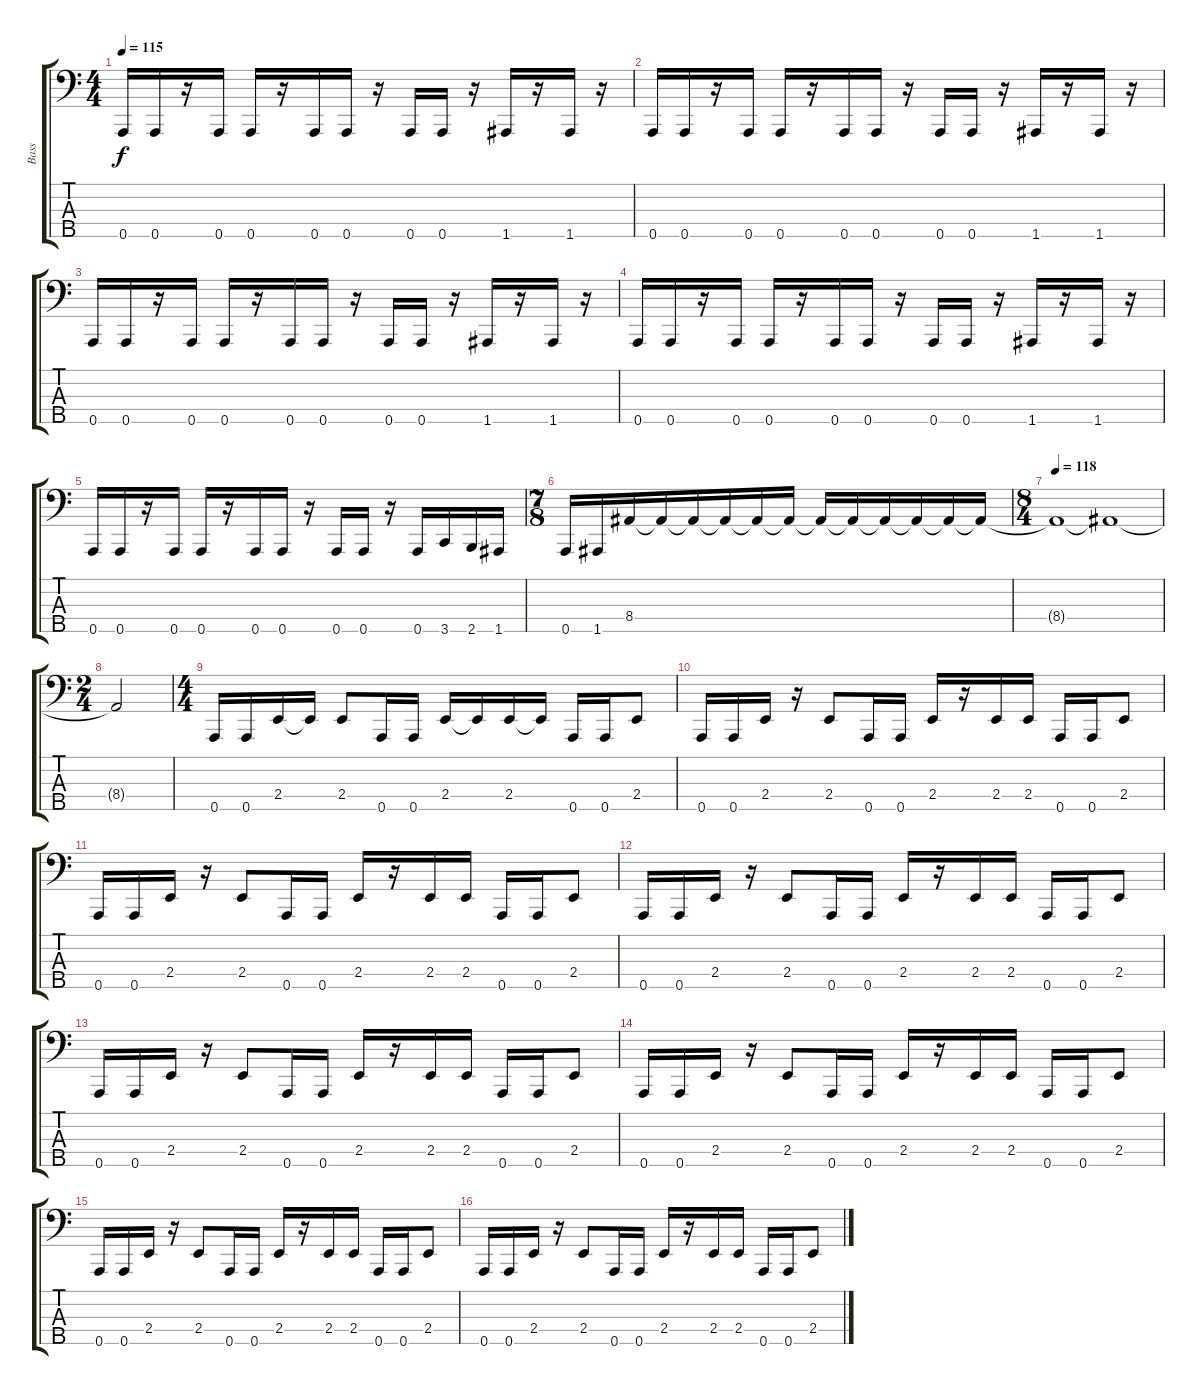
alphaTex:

\track ("Bass" "Bass") {instrument slapbass1}
\staff {score tabs}
\tuning (F2 C2 G1 D1 A0) {hide}
\ts (4 4)
\tempo 115
\clef f4
\ks c
0.5.16{dy f} 0.5.16 r.16 0.5.16 0.5.16 r.16 0.5.16 0.5.16 r.16 0.5.16 0.5.16 r.16 1.5.16 r.16 1.5.16 r.16 |
0.5.16 0.5.16 r.16 0.5.16 0.5.16 r.16 0.5.16 0.5.16 r.16 0.5.16 0.5.16 r.16 1.5.16 r.16 1.5.16 r.16 |
0.5.16 0.5.16 r.16 0.5.16 0.5.16 r.16 0.5.16 0.5.16 r.16 0.5.16 0.5.16 r.16 1.5.16 r.16 1.5.16 r.16 |
0.5.16 0.5.16 r.16 0.5.16 0.5.16 r.16 0.5.16 0.5.16 r.16 0.5.16 0.5.16 r.16 1.5.16 r.16 1.5.16 r.16 |
0.5.16 0.5.16 r.16 0.5.16 0.5.16 r.16 0.5.16 0.5.16 r.16 0.5.16 0.5.16 r.16 0.5.16 3.5.16 2.5.16 1.5.16 |
\ts (7 8)
0.5.16 1.5.16 8.4.16 8.4{t}.16 8.4{t}.16 8.4{t}.16 8.4{t}.16 8.4{t}.16 8.4{t}.16 8.4{t}.16 8.4{t}.16 8.4{t}.16 8.4{t}.16 8.4{t}.16 |
\ts (8 4)
\tempo 118
8.4{t}.1 8.4{t}.1 |
\ts (2 4)
8.4{t}.2 |
\ts (4 4)
0.5.16 0.5.16 2.4.16 2.4{t}.16 2.4.8 0.5.16 0.5.16 2.4.16 2.4{t}.16 2.4.16 2.4{t}.16 0.5.16 0.5.16 2.4.8 |
0.5.16 0.5.16 2.4.16 r.16 2.4.8 0.5.16 0.5.16 2.4.16 r.16 2.4.16 2.4.16 0.5.16 0.5.16 2.4.8 |
0.5.16 0.5.16 2.4.16 r.16 2.4.8 0.5.16 0.5.16 2.4.16 r.16 2.4.16 2.4.16 0.5.16 0.5.16 2.4.8 |
0.5.16 0.5.16 2.4.16 r.16 2.4.8 0.5.16 0.5.16 2.4.16 r.16 2.4.16 2.4.16 0.5.16 0.5.16 2.4.8 |
0.5.16 0.5.16 2.4.16 r.16 2.4.8 0.5.16 0.5.16 2.4.16 r.16 2.4.16 2.4.16 0.5.16 0.5.16 2.4.8 |
0.5.16 0.5.16 2.4.16 r.16 2.4.8 0.5.16 0.5.16 2.4.16 r.16 2.4.16 2.4.16 0.5.16 0.5.16 2.4.8 |
0.5.16 0.5.16 2.4.16 r.16 2.4.8 0.5.16 0.5.16 2.4.16 r.16 2.4.16 2.4.16 0.5.16 0.5.16 2.4.8 |
0.5.16 0.5.16 2.4.16 r.16 2.4.8 0.5.16 0.5.16 2.4.16 r.16 2.4.16 2.4.16 0.5.16 0.5.16 2.4.8
